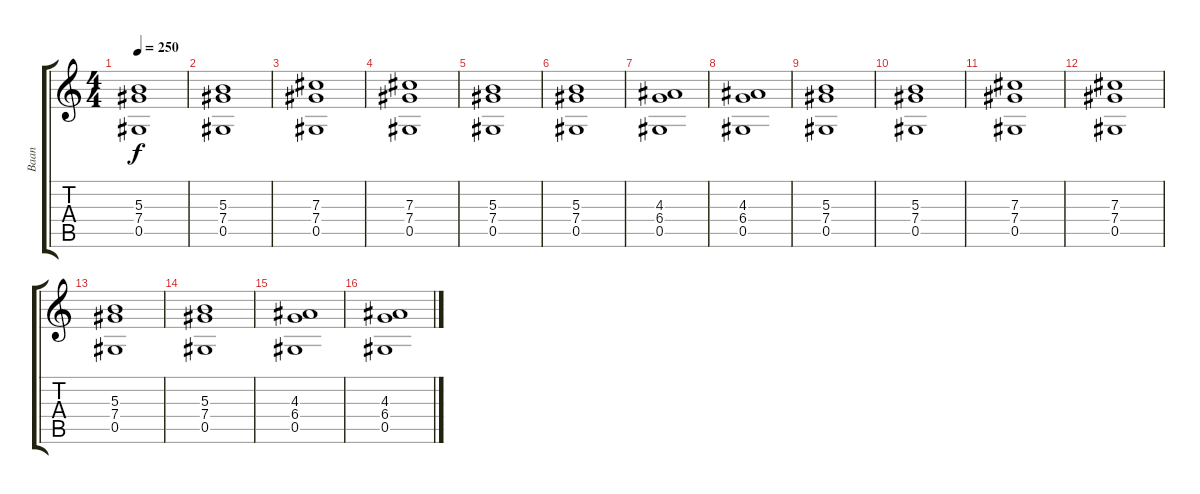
\track ("Baan" "Baan") {instrument electricbassfinger}
\staff {score tabs}
\tuning (Eb4 Bb3 Gb3 Db3 Ab2 Eb2) {hide}
\ts (4 4)
\tempo 250
\clef g2
\ks c
(5.3 7.4 0.5).1{dy f} |
(5.3 7.4 0.5).1 |
(7.3 7.4 0.5).1 |
(7.3 7.4 0.5).1 |
(5.3 7.4 0.5).1 |
(5.3 7.4 0.5).1 |
(4.3 6.4 0.5).1 |
(4.3 6.4 0.5).1 |
(5.3 7.4 0.5).1 |
(5.3 7.4 0.5).1 |
(7.3 7.4 0.5).1 |
(7.3 7.4 0.5).1 |
(5.3 7.4 0.5).1 |
(5.3 7.4 0.5).1 |
(4.3 6.4 0.5).1 |
(4.3 6.4 0.5).1
